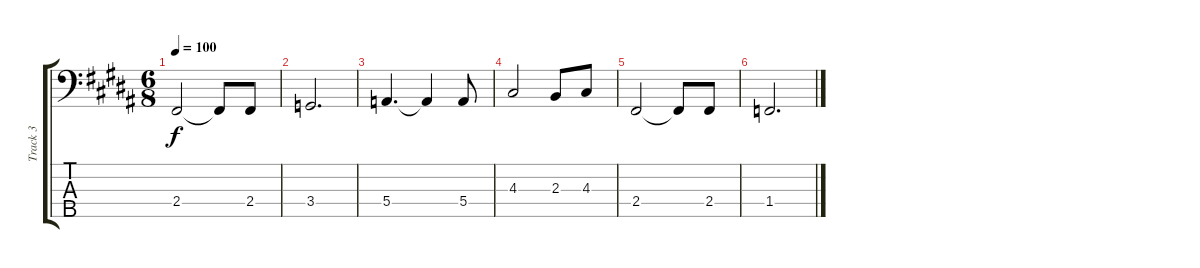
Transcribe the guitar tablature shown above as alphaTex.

\track ("Track 3" "Track 3") {instrument acousticbass}
\staff {score tabs}
\tuning (G2 D2 A1 E1 B0) {hide}
\ts (6 8)
\tempo 100
\clef f4
\ks b
2.4.2{dy f} 2.4{t}.8 2.4.8 |
3.4.2{d} |
5.4.4{d} 5.4{t}.4 5.4.8 |
4.3.2 2.3.8 4.3.8 |
2.4.2 2.4{t}.8 2.4.8 |
1.4.2{d}
